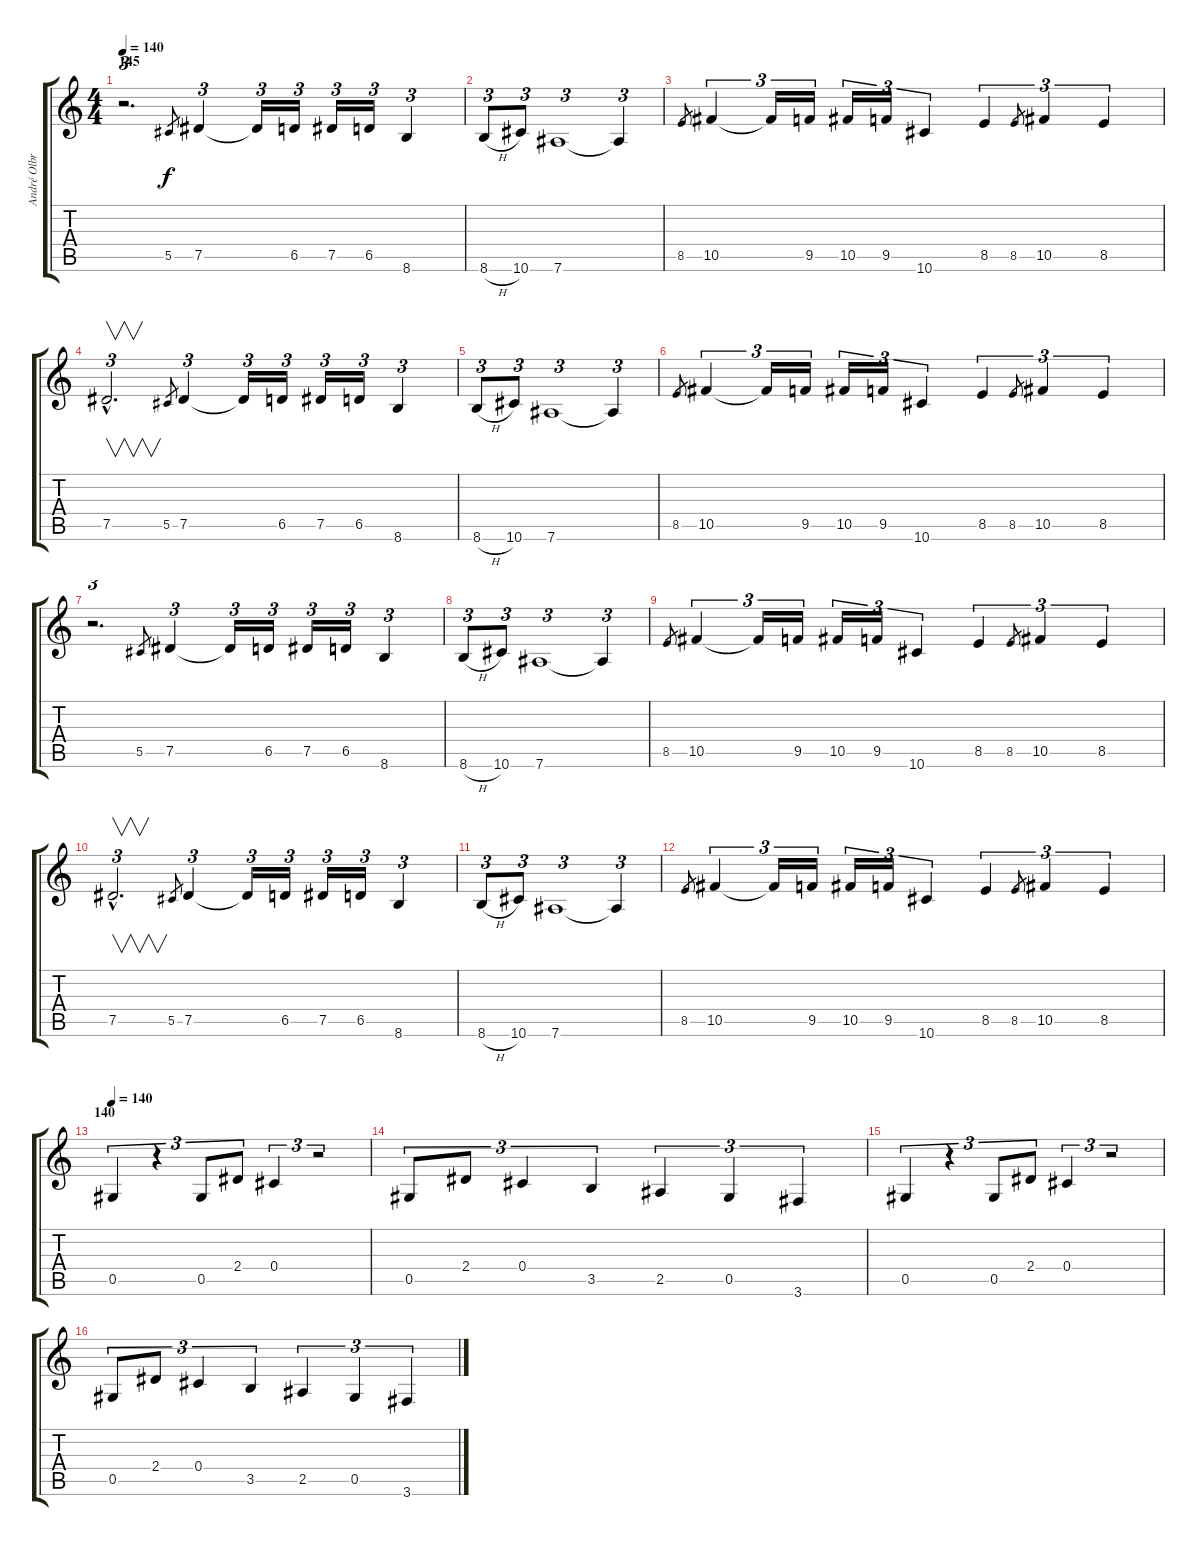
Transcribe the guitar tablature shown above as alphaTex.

\track ("André Olbrich" "André Olbr") {instrument distortionguitar}
\staff {score tabs}
\tuning (Eb4 Bb3 Gb3 Db3 Ab2 Eb2) {hide}
\ts (4 4)
\section ("" "145")
\tempo 140
\tempo 145
\tempo 140
\clef g2
\ks c
r.2{d tu (3 2) dy f instrument distortionguitar} 5.5.8{gr} 7.5.4{tu (3 2)} 7.5{t}.16{tu (3 2)} 6.5.16{tu (3 2)} 7.5.16{tu (3 2)} 6.5.16{tu (3 2)} 8.6.4{tu (3 2)} |
8.6{h}.8{tu (3 2)} 10.6.8{tu (3 2)} 7.6.1{tu (3 2)} 7.6{t}.4{tu (3 2)} |
8.5.8{gr} 10.5.4{tu (3 2)} 10.5{t}.16{tu (3 2)} 9.5.16{tu (3 2)} 10.5.16{tu (3 2)} 9.5.16{tu (3 2)} 10.6.4{tu (3 2)} 8.5.4{tu (3 2)} 8.5.8{gr} 10.5.4{tu (3 2)} 8.5.4{tu (3 2)} |
7.5{hac}.2{v d tu (3 2)} 5.5.8{gr} 7.5.4{tu (3 2)} 7.5{t}.16{tu (3 2)} 6.5.16{tu (3 2)} 7.5.16{tu (3 2)} 6.5.16{tu (3 2)} 8.6.4{tu (3 2)} |
8.6{h}.8{tu (3 2)} 10.6.8{tu (3 2)} 7.6.1{tu (3 2)} 7.6{t}.4{tu (3 2)} |
8.5.8{gr} 10.5.4{tu (3 2)} 10.5{t}.16{tu (3 2)} 9.5.16{tu (3 2)} 10.5.16{tu (3 2)} 9.5.16{tu (3 2)} 10.6.4{tu (3 2)} 8.5.4{tu (3 2)} 8.5.8{gr} 10.5.4{tu (3 2)} 8.5.4{tu (3 2)} |
r.2{d tu (3 2)} 5.5.8{gr} 7.5.4{tu (3 2)} 7.5{t}.16{tu (3 2)} 6.5.16{tu (3 2)} 7.5.16{tu (3 2)} 6.5.16{tu (3 2)} 8.6.4{tu (3 2)} |
8.6{h}.8{tu (3 2)} 10.6.8{tu (3 2)} 7.6.1{tu (3 2)} 7.6{t}.4{tu (3 2)} |
8.5.8{gr} 10.5.4{tu (3 2)} 10.5{t}.16{tu (3 2)} 9.5.16{tu (3 2)} 10.5.16{tu (3 2)} 9.5.16{tu (3 2)} 10.6.4{tu (3 2)} 8.5.4{tu (3 2)} 8.5.8{gr} 10.5.4{tu (3 2)} 8.5.4{tu (3 2)} |
7.5{hac}.2{v d tu (3 2)} 5.5.8{gr} 7.5.4{tu (3 2)} 7.5{t}.16{tu (3 2)} 6.5.16{tu (3 2)} 7.5.16{tu (3 2)} 6.5.16{tu (3 2)} 8.6.4{tu (3 2)} |
8.6{h}.8{tu (3 2)} 10.6.8{tu (3 2)} 7.6.1{tu (3 2)} 7.6{t}.4{tu (3 2)} |
8.5.8{gr} 10.5.4{tu (3 2)} 10.5{t}.16{tu (3 2)} 9.5.16{tu (3 2)} 10.5.16{tu (3 2)} 9.5.16{tu (3 2)} 10.6.4{tu (3 2)} 8.5.4{tu (3 2)} 8.5.8{gr} 10.5.4{tu (3 2)} 8.5.4{tu (3 2)} |
\section ("" "140")
\tempo 140
0.5.4{tu (3 2) volume 0} r.4{tu (3 2)} 0.5.8{tu (3 2)} 2.4.8{tu (3 2)} 0.4.4{tu (3 2)} r.2{tu (3 2)} |
0.5.8{tu (3 2)} 2.4.8{tu (3 2)} 0.4.4{tu (3 2)} 3.5.4{tu (3 2)} 2.5.4{tu (3 2)} 0.5.4{tu (3 2)} 3.6.4{tu (3 2)} |
0.5.4{tu (3 2)} r.4{tu (3 2)} 0.5.8{tu (3 2)} 2.4.8{tu (3 2)} 0.4.4{tu (3 2)} r.2{tu (3 2)} |
0.5.8{tu (3 2)} 2.4.8{tu (3 2)} 0.4.4{tu (3 2)} 3.5.4{tu (3 2)} 2.5.4{tu (3 2)} 0.5.4{tu (3 2)} 3.6.4{tu (3 2)}
